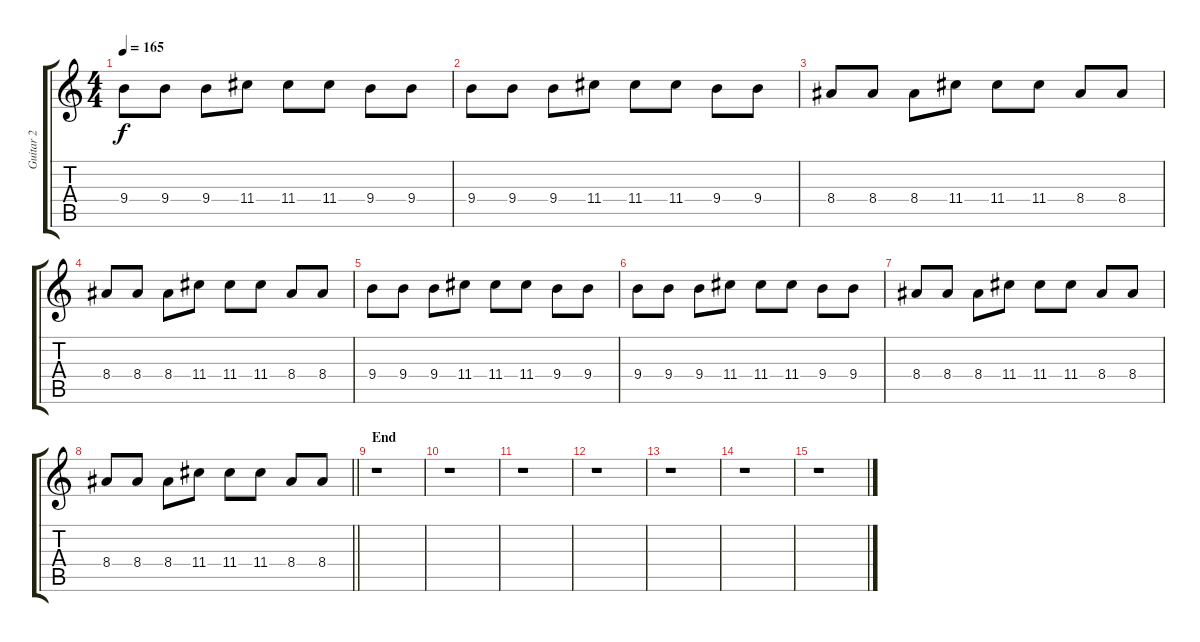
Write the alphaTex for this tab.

\track ("Guitar 2" "Guitar 2") {instrument distortionguitar}
\staff {score tabs}
\tuning (E4 B3 G3 D3 A2 E2) {hide}
\ts (4 4)
\tempo 165
\clef g2
\ks c
9.4.8{dy f} 9.4.8 9.4.8 11.4.8 11.4.8 11.4.8 9.4.8 9.4.8 |
9.4.8 9.4.8 9.4.8 11.4.8 11.4.8 11.4.8 9.4.8 9.4.8 |
8.4.8 8.4.8 8.4.8 11.4.8 11.4.8 11.4.8 8.4.8 8.4.8 |
8.4.8 8.4.8 8.4.8 11.4.8 11.4.8 11.4.8 8.4.8 8.4.8 |
9.4.8 9.4.8 9.4.8 11.4.8 11.4.8 11.4.8 9.4.8 9.4.8 |
9.4.8 9.4.8 9.4.8 11.4.8 11.4.8 11.4.8 9.4.8 9.4.8 |
8.4.8 8.4.8 8.4.8 11.4.8 11.4.8 11.4.8 8.4.8 8.4.8 |
\barLineRight lightlight
8.4.8 8.4.8 8.4.8 11.4.8 11.4.8 11.4.8 8.4.8 8.4.8 |
\section ("" "End")
r.1 |
r.1 |
r.1 |
r.1 |
r.1 |
r.1 |
r.1
